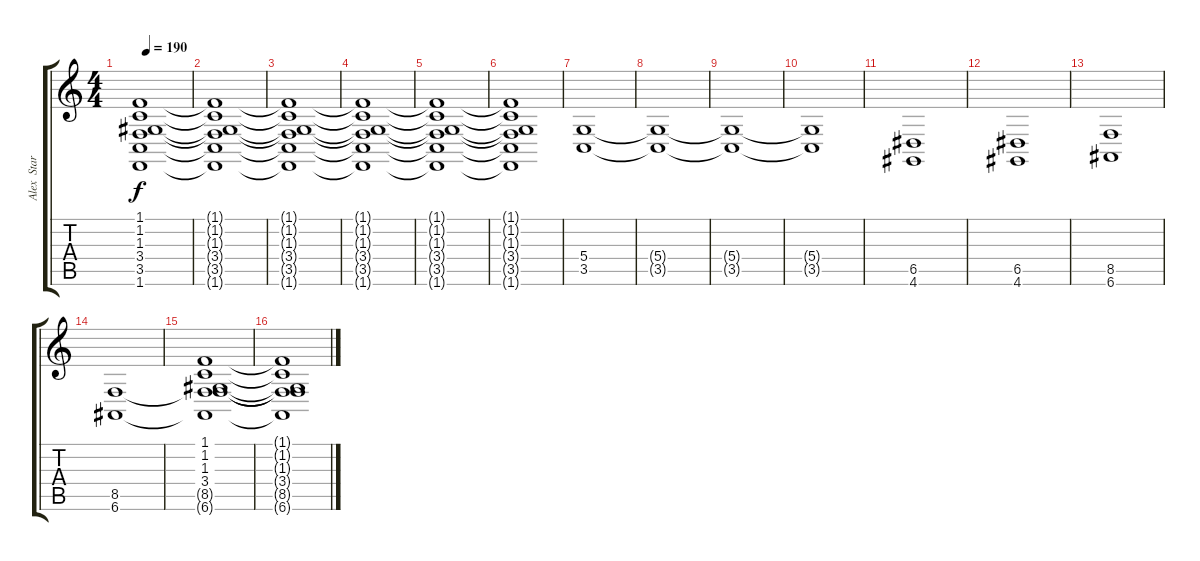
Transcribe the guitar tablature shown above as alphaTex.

\track ("Alex  Staropoli 4" "Alex  Star") {instrument stringensemble1}
\staff {score tabs}
\tuning (E4 B3 G3 D3 A2 E2) {hide}
\ts (4 4)
\tempo 190
\clef g2
\ks c
(1.1 1.2 1.3 3.4 3.5 1.6).1{dy f} |
(1.1{t} 1.2{t} 1.3{t} 3.4{t} 3.5{t} 1.6{t}).1 |
(1.1{t} 1.2{t} 1.3{t} 3.4{t} 3.5{t} 1.6{t}).1 |
(1.1{t} 1.2{t} 1.3{t} 3.4{t} 3.5{t} 1.6{t}).1 |
(1.1{t} 1.2{t} 1.3{t} 3.4{t} 3.5{t} 1.6{t}).1 |
(1.1{t} 1.2{t} 1.3{t} 3.4{t} 3.5{t} 1.6{t}).1 |
(5.4 3.5).1 |
(5.4{t} 3.5{t}).1 |
(5.4{t} 3.5{t}).1 |
(5.4{t} 3.5{t}).1 |
(6.5 4.6).1 |
(6.5 4.6).1 |
(8.5 6.6).1 |
(8.5 6.6).1 |
(1.1 1.2 1.3 3.4 8.5{t} 6.6{t}).1 |
(1.1{t} 1.2{t} 1.3{t} 3.4{t} 8.5{t} 6.6{t}).1
